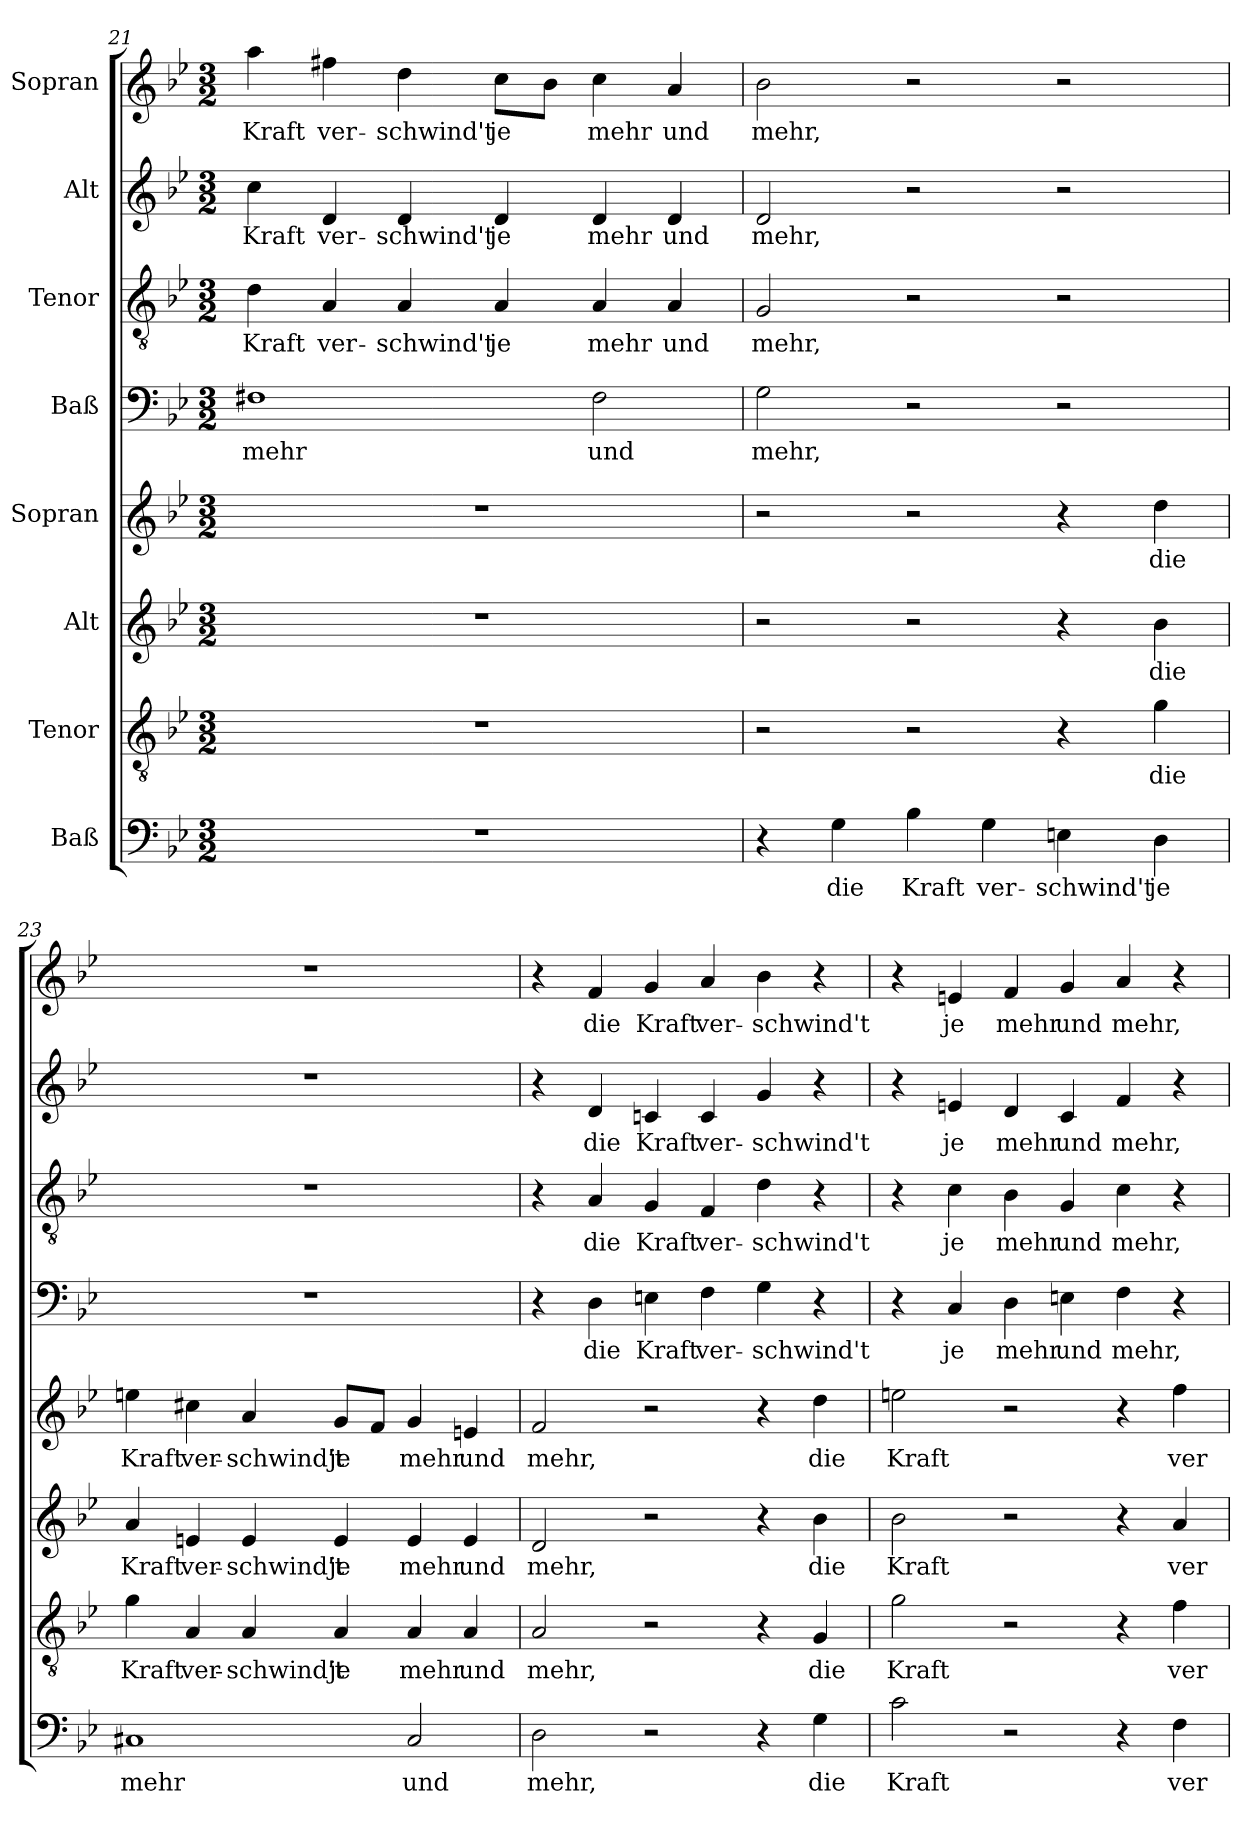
**kern	**text	**kern	**text	**kern	**text	**kern	**text	**kern	**text	**kern	**text	**kern	**text	**kern	**text
*part8	*part8	*part7	*part7	*part6	*part6	*part5	*part5	*part4	*part4	*part3	*part3	*part2	*part2	*part1	*part1
*staff8	*staff8	*staff7	*staff7	*staff6	*staff6	*staff5	*staff5	*staff4	*staff4	*staff3	*staff3	*staff2	*staff2	*staff1	*staff1
*I"Baß	*	*I"Tenor	*	*I"Alt	*	*I"Sopran	*	*I"Baß	*	*I"Tenor	*	*I"Alt	*	*I"Sopran	*
*clefF4	*	*clefGv2	*	*clefG2	*	*clefG2	*	*clefF4	*	*clefGv2	*	*clefG2	*	*clefG2	*
*k[b-e-]	*	*k[b-e-]	*	*k[b-e-]	*	*k[b-e-]	*	*k[b-e-]	*	*k[b-e-]	*	*k[b-e-]	*	*k[b-e-]	*
*g:	*	*g:	*	*g:	*	*g:	*	*g:	*	*g:	*	*g:	*	*g:	*
*M3/2	*	*M3/2	*	*M3/2	*	*M3/2	*	*M3/2	*	*M3/2	*	*M3/2	*	*M3/2	*
=21	=21	=21	=21	=21	=21	=21	=21	=21	=21	=21	=21	=21	=21	=21	=21
!	!	!	!	!	!	!	!	!	!LO:LY:b	!	!LO:LY:b	!	!LO:LY:b	!	!LO:LY:b
1.r	.	1.r	.	1.r	.	1.r	.	1F#X	mehr	4d\	Kraft	4cc\	Kraft	4aa\	Kraft
!	!	!	!	!	!	!	!	!	!	!	!LO:LY:b	!	!LO:LY:b	!	!LO:LY:b
.	.	.	.	.	.	.	.	.	.	4A/	ver-	4d/	ver-	4ff#X\	ver-
!	!	!	!	!	!	!	!	!	!	!	!LO:LY:b	!	!LO:LY:b	!	!LO:LY:b
.	.	.	.	.	.	.	.	.	.	4A/	-schwind't	4d/	-schwind't	4dd\	-schwind't
!	!	!	!	!	!	!	!	!	!	!	!LO:LY:b	!	!LO:LY:b	!	!LO:LY:b
.	.	.	.	.	.	.	.	.	.	4A/	je	4d/	je	8cc\L	je
.	.	.	.	.	.	.	.	.	.	.	.	.	.	8b-\J	.
!	!	!	!	!	!	!	!	!	!LO:LY:b	!	!LO:LY:b	!	!LO:LY:b	!	!LO:LY:b
.	.	.	.	.	.	.	.	2F#\	und	4A/	mehr	4d/	mehr	4cc\	mehr
!	!	!	!	!	!	!	!	!	!	!	!LO:LY:b	!	!LO:LY:b	!	!LO:LY:b
.	.	.	.	.	.	.	.	.	.	4A/	und	4d/	und	4a/	und
!!LO:PB:g=z
=22	=22	=22	=22	=22	=22	=22	=22	=22	=22	=22	=22	=22	=22	=22	=22
!	!	!	!	!	!	!	!	!	!LO:LY:b	!	!LO:LY:b	!	!LO:LY:b	!	!LO:LY:b
4r	.	2r	.	2r	.	2r	.	2G\	mehr,	2G/	mehr,	2d/	mehr,	2b-\	mehr,
!	!LO:LY:b	!	!	!	!	!	!	!	!	!	!	!	!	!	!
4G\	die	.	.	.	.	.	.	.	.	.	.	.	.	.	.
!	!LO:LY:b	!	!	!	!	!	!	!	!	!	!	!	!	!	!
4B-\	Kraft	2r	.	2r	.	2r	.	2r	.	2r	.	2r	.	2r	.
!	!LO:LY:b	!	!	!	!	!	!	!	!	!	!	!	!	!	!
4G\	ver-	.	.	.	.	.	.	.	.	.	.	.	.	.	.
!	!LO:LY:b	!	!	!	!	!	!	!	!	!	!	!	!	!	!
4En\	-schwind't	4r	.	4r	.	4r	.	2r	.	2r	.	2r	.	2r	.
!	!LO:LY:b	!	!LO:LY:b	!	!LO:LY:b	!	!LO:LY:b	!	!	!	!	!	!	!	!
4D\	je	4g\	die	4b-\	die	4dd\	die	.	.	.	.	.	.	.	.
!!LO:PB:g=z
=23	=23	=23	=23	=23	=23	=23	=23	=23	=23	=23	=23	=23	=23	=23	=23
!	!LO:LY:b	!	!LO:LY:b	!	!LO:LY:b	!	!LO:LY:b	!	!	!	!	!	!	!	!
1C#X	mehr	4g\	Kraft	4a/	Kraft	4een\	Kraft	1.r	.	1.r	.	1.r	.	1.r	.
!	!	!	!LO:LY:b	!	!LO:LY:b	!	!LO:LY:b	!	!	!	!	!	!	!	!
.	.	4A/	ver-	4en/	ver-	4cc#X\	ver-	.	.	.	.	.	.	.	.
!	!	!	!LO:LY:b	!	!LO:LY:b	!	!LO:LY:b	!	!	!	!	!	!	!	!
.	.	4A/	-schwind't	4e/	-schwind't	4a/	-schwind't	.	.	.	.	.	.	.	.
!	!	!	!LO:LY:b	!	!LO:LY:b	!	!LO:LY:b	!	!	!	!	!	!	!	!
.	.	4A/	je	4e/	je	8g/L	je	.	.	.	.	.	.	.	.
.	.	.	.	.	.	8f/J	.	.	.	.	.	.	.	.	.
!	!LO:LY:b	!	!LO:LY:b	!	!LO:LY:b	!	!LO:LY:b	!	!	!	!	!	!	!	!
2C#/	und	4A/	mehr	4e/	mehr	4g/	mehr	.	.	.	.	.	.	.	.
!	!	!	!LO:LY:b	!	!LO:LY:b	!	!LO:LY:b	!	!	!	!	!	!	!	!
.	.	4A/	und	4e/	und	4en/	und	.	.	.	.	.	.	.	.
=24	=24	=24	=24	=24	=24	=24	=24	=24	=24	=24	=24	=24	=24	=24	=24
!	!LO:LY:b	!	!LO:LY:b	!	!LO:LY:b	!	!LO:LY:b	!	!	!	!	!	!	!	!
2D\	mehr,	2A/	mehr,	2d/	mehr,	2f/	mehr,	4r	.	4r	.	4r	.	4r	.
!	!	!	!	!	!	!	!	!	!LO:LY:b	!	!LO:LY:b	!	!LO:LY:b	!	!LO:LY:b
.	.	.	.	.	.	.	.	4D\	die	4A/	die	4d/	die	4f/	die
!	!	!	!	!	!	!	!	!	!LO:LY:b	!	!LO:LY:b	!	!LO:LY:b	!	!LO:LY:b
2r	.	2r	.	2r	.	2r	.	4En\	Kraft	4G/	Kraft	4cn/	Kraft	4g/	Kraft
!	!	!	!	!	!	!	!	!	!LO:LY:b	!	!LO:LY:b	!	!LO:LY:b	!	!LO:LY:b
.	.	.	.	.	.	.	.	4F\	ver-	4F/	ver-	4c/	ver-	4a/	ver-
!	!	!	!	!	!	!	!	!	!LO:LY:b	!	!LO:LY:b	!	!LO:LY:b	!	!LO:LY:b
4r	.	4r	.	4r	.	4r	.	4G\	-schwind't	4d\	-schwind't	4g/	-schwind't	4b-\	-schwind't
!	!LO:LY:b	!	!LO:LY:b	!	!LO:LY:b	!	!LO:LY:b	!	!	!	!	!	!	!	!
4G\	die	4G/	die	4b-\	die	4dd\	die	4r	.	4r	.	4r	.	4r	.
=25	=25	=25	=25	=25	=25	=25	=25	=25	=25	=25	=25	=25	=25	=25	=25
!	!LO:LY:b	!	!LO:LY:b	!	!LO:LY:b	!	!LO:LY:b	!	!	!	!	!	!	!	!
2c\	Kraft	2g\	Kraft	2b-\	Kraft	2een\	Kraft	4r	.	4r	.	4r	.	4r	.
!	!	!	!	!	!	!	!	!	!LO:LY:b	!	!LO:LY:b	!	!LO:LY:b	!	!LO:LY:b
.	.	.	.	.	.	.	.	4C/	je	4c\	je	4en/	je	4en/	je
!	!	!	!	!	!	!	!	!	!LO:LY:b	!	!LO:LY:b	!	!LO:LY:b	!	!LO:LY:b
2r	.	2r	.	2r	.	2r	.	4D\	mehr	4B-\	mehr	4d/	mehr	4f/	mehr
!	!	!	!	!	!	!	!	!	!LO:LY:b	!	!LO:LY:b	!	!LO:LY:b	!	!LO:LY:b
.	.	.	.	.	.	.	.	4En\	und	4G/	und	4c/	und	4g/	und
!	!	!	!	!	!	!	!	!	!LO:LY:b	!	!LO:LY:b	!	!LO:LY:b	!	!LO:LY:b
4r	.	4r	.	4r	.	4r	.	4F\	mehr,	4c\	mehr,	4f/	mehr,	4a/	mehr,
!	!LO:LY:b	!	!LO:LY:b	!	!LO:LY:b	!	!LO:LY:b	!	!	!	!	!	!	!	!
4F\	ver-	4f\	ver-	4a/	ver-	4ff\	ver-	4r	.	4r	.	4r	.	4r	.
=	=	=	=	=	=	=	=	=	=	=	=	=	=	=	=
*-	*-	*-	*-	*-	*-	*-	*-	*-	*-	*-	*-	*-	*-	*-	*-
